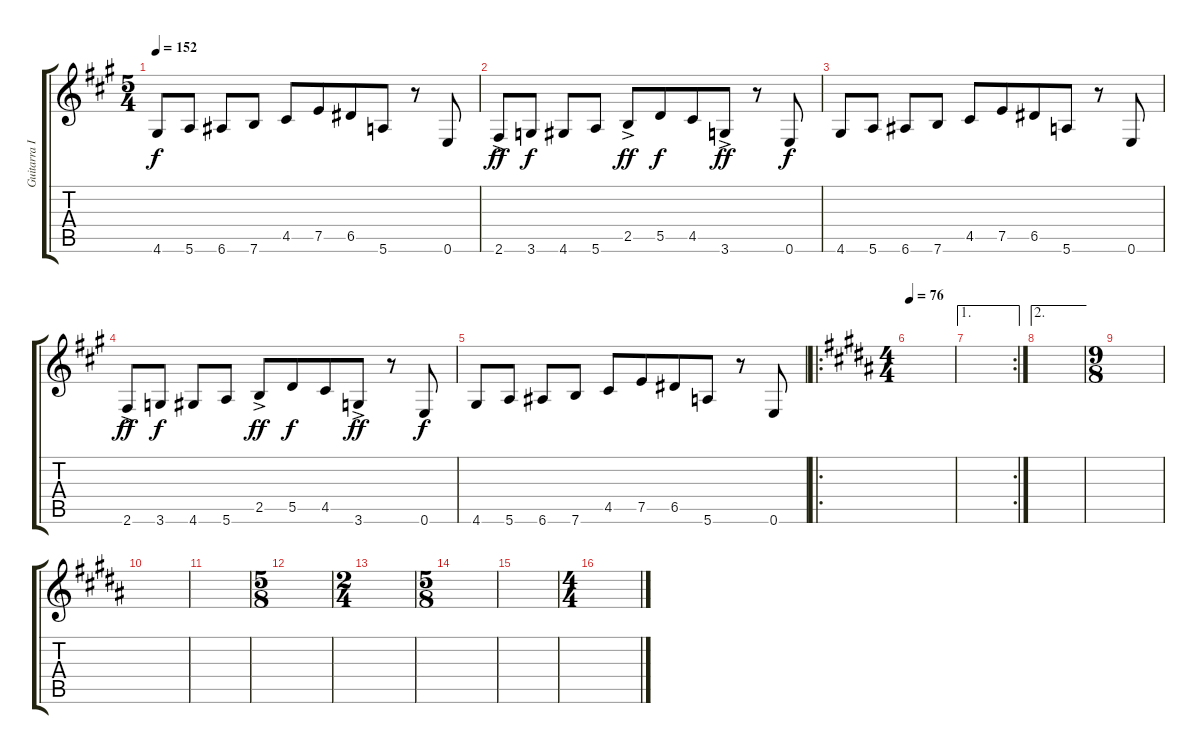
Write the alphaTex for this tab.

\track ("Guitarra II" "Guitarra I") {instrument distortionguitar}
\staff {score tabs}
\tuning (E4 B3 G3 D3 A2 E2) {hide}
\ts (5 4)
\tempo 152
\clef g2
\ks a
4.6.8{dy f} 5.6.8 6.6.8 7.6.8{beam split} 4.5.8 7.5.8{beam merge} 6.5.8 5.6.8 r.8 0.6.8 |
2.6{ac}.8{dy ff} 3.6.8{dy f} 4.6.8 5.6.8{beam split} 2.5{ac}.8{dy ff} 5.5.8{dy f beam merge} 4.5.8 3.6{ac}.8{dy ff} r.8 0.6.8{dy f} |
4.6.8 5.6.8 6.6.8 7.6.8{beam split} 4.5.8 7.5.8{beam merge} 6.5.8 5.6.8 r.8 0.6.8 |
2.6{ac}.8{dy ff} 3.6.8{dy f} 4.6.8 5.6.8{beam split} 2.5{ac}.8{dy ff} 5.5.8{dy f beam merge} 4.5.8 3.6{ac}.8{dy ff} r.8 0.6.8{dy f} |
4.6.8 5.6.8 6.6.8 7.6.8{beam split} 4.5.8 7.5.8{beam merge} 6.5.8 5.6.8 r.8 0.6.8 |
\ro
\ts (4 4)
\tempo 76
\ks b
|
\ae 1
\rc 2
|
\ae 2
|
\ts (9 8)
|
|
|
\ts (5 8)
|
\ts (2 4)
|
\ts (5 8)
|
|
\ts (4 4)
